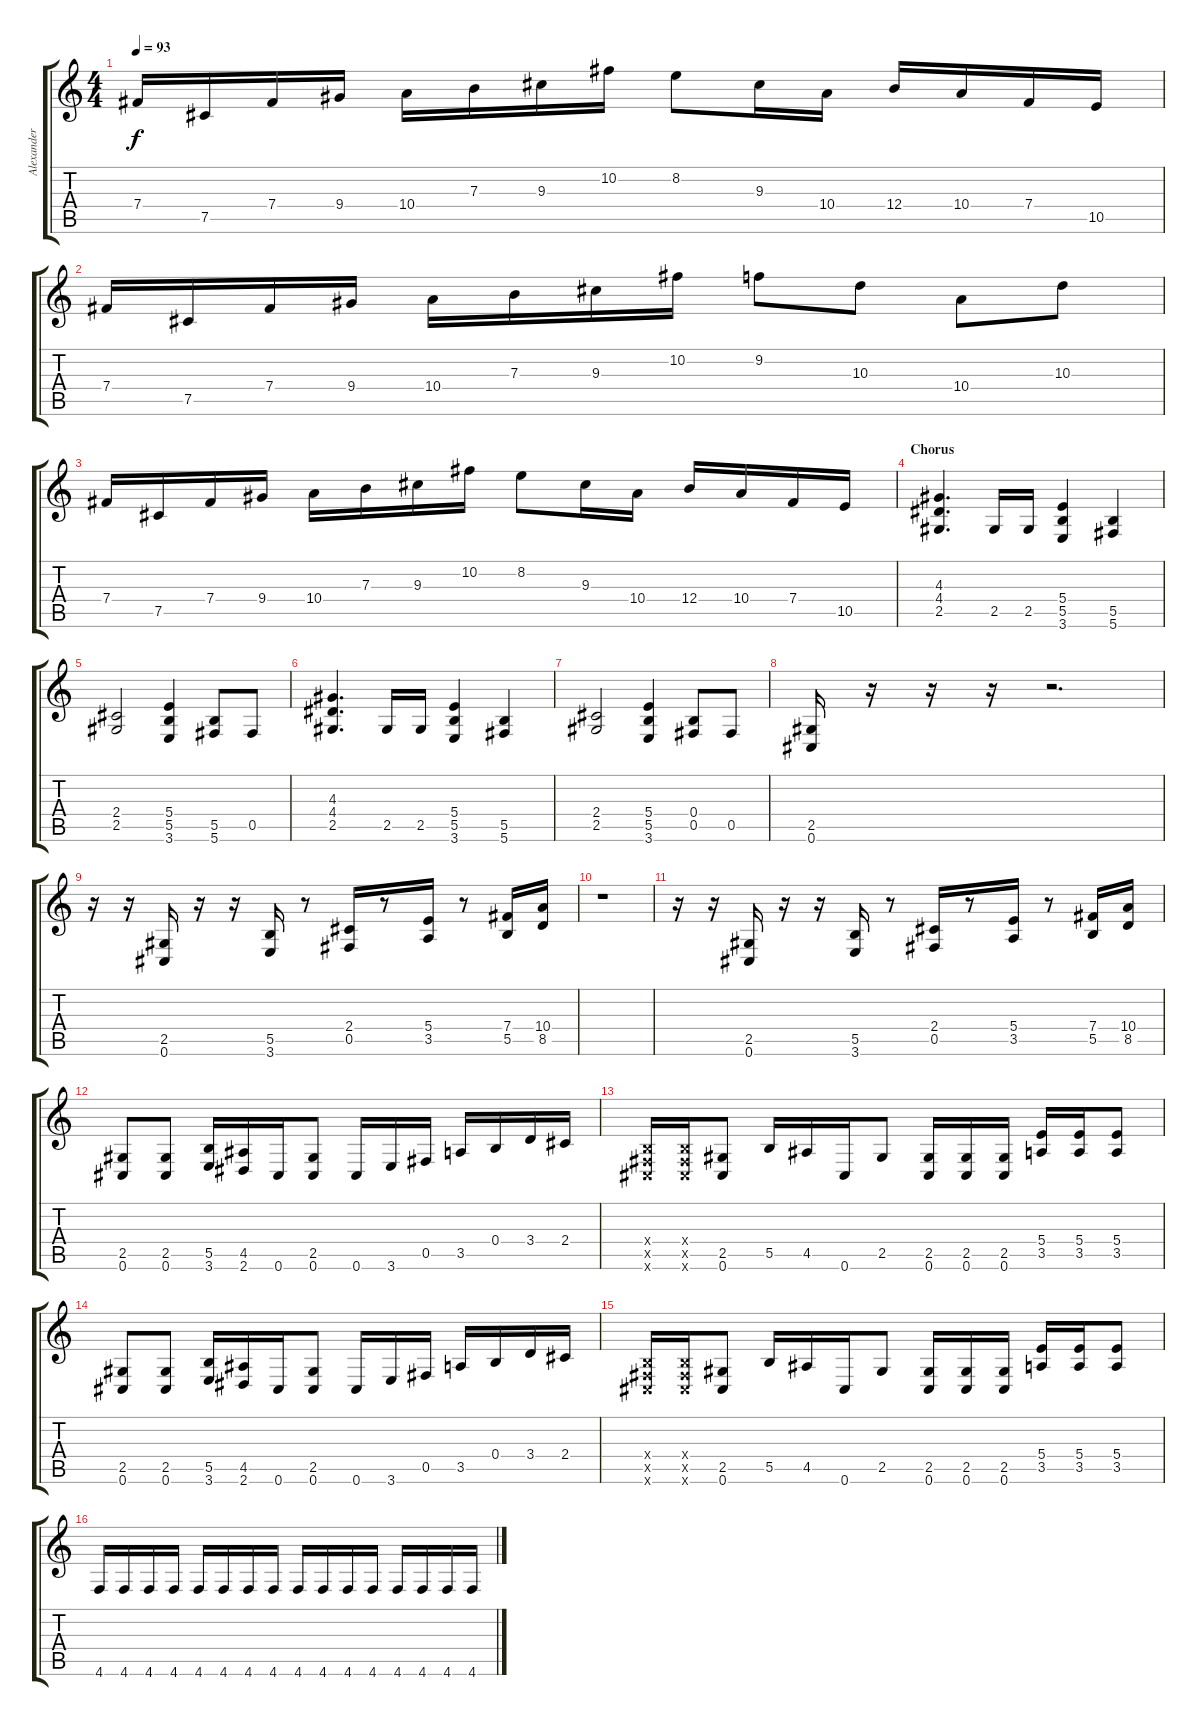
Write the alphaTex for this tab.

\track ("Alexander Kuoppala " "Alexander ") {instrument distortionguitar}
\staff {score tabs}
\tuning (Db4 Ab3 E3 B2 Gb2 Db2) {hide}
\ts (4 4)
\tempo 93
\clef g2
\ks c
7.4.16{dy f} 7.5.16 7.4.16 9.4.16 10.4.16 7.3.16 9.3.16 10.2.16 8.2.8 9.3.16 10.4.16 12.4.16 10.4.16 7.4.16 10.5.16 |
7.4.16 7.5.16 7.4.16 9.4.16 10.4.16 7.3.16 9.3.16 10.2.16 9.2.8 10.3.8 10.4.8 10.3.8 |
7.4.16 7.5.16 7.4.16 9.4.16 10.4.16 7.3.16 9.3.16 10.2.16 8.2.8 9.3.16 10.4.16 12.4.16 10.4.16 7.4.16 10.5.16 |
\section ("" "Chorus")
(4.3 4.4 2.5).4{d} 2.5.16 2.5.16 (5.4 5.5 3.6).4 (5.5 5.6).4 |
(2.4 2.5).2 (5.4 5.5 3.6).4 (5.5 5.6).8 0.5.8 |
(4.3 4.4 2.5).4{d} 2.5.16 2.5.16 (5.4 5.5 3.6).4 (5.5 5.6).4 |
(2.4 2.5).2 (5.4 5.5 3.6).4 (0.4 0.5).8 0.5.8 |
(2.5 0.6).16 r.16 r.16 r.16 r.2{d} |
r.16 r.16 (2.5 0.6).16 r.16 r.16 (5.5 3.6).16 r.8 (2.4 0.5).16 r.8 (5.4 3.5).16 r.8 (7.4 5.5).16 (10.4 8.5).16 |
r.1 |
r.16 r.16 (2.5 0.6).16 r.16 r.16 (5.5 3.6).16 r.8 (2.4 0.5).16 r.8 (5.4 3.5).16 r.8 (7.4 5.5).16 (10.4 8.5).16 |
(2.5 0.6).8 (2.5 0.6).8 (5.5 3.6).16 (4.5 2.6).16 0.6.16 (2.5 0.6).8 0.6.16 3.6.16 0.5.16 3.5.16 0.4.16 3.4.16 2.4.16 |
(0.4{x} 0.5{x} 0.6{x}).16 (0.4{x} 0.5{x} 0.6{x}).16 (2.5 0.6).8 5.5.16 4.5.16 0.6.16 2.5.8 (2.5 0.6).16 (2.5 0.6).16 (2.5 0.6).16 (5.4 3.5).16 (5.4 3.5).16 (5.4 3.5).8 |
(2.5 0.6).8 (2.5 0.6).8 (5.5 3.6).16 (4.5 2.6).16 0.6.16 (2.5 0.6).8 0.6.16 3.6.16 0.5.16 3.5.16 0.4.16 3.4.16 2.4.16 |
(0.4{x} 0.5{x} 0.6{x}).16 (0.4{x} 0.5{x} 0.6{x}).16 (2.5 0.6).8 5.5.16 4.5.16 0.6.16 2.5.8 (2.5 0.6).16 (2.5 0.6).16 (2.5 0.6).16 (5.4 3.5).16 (5.4 3.5).16 (5.4 3.5).8 |
4.6.16 4.6.16 4.6.16 4.6.16 4.6.16 4.6.16 4.6.16 4.6.16 4.6.16 4.6.16 4.6.16 4.6.16 4.6.16 4.6.16 4.6.16 4.6.16
